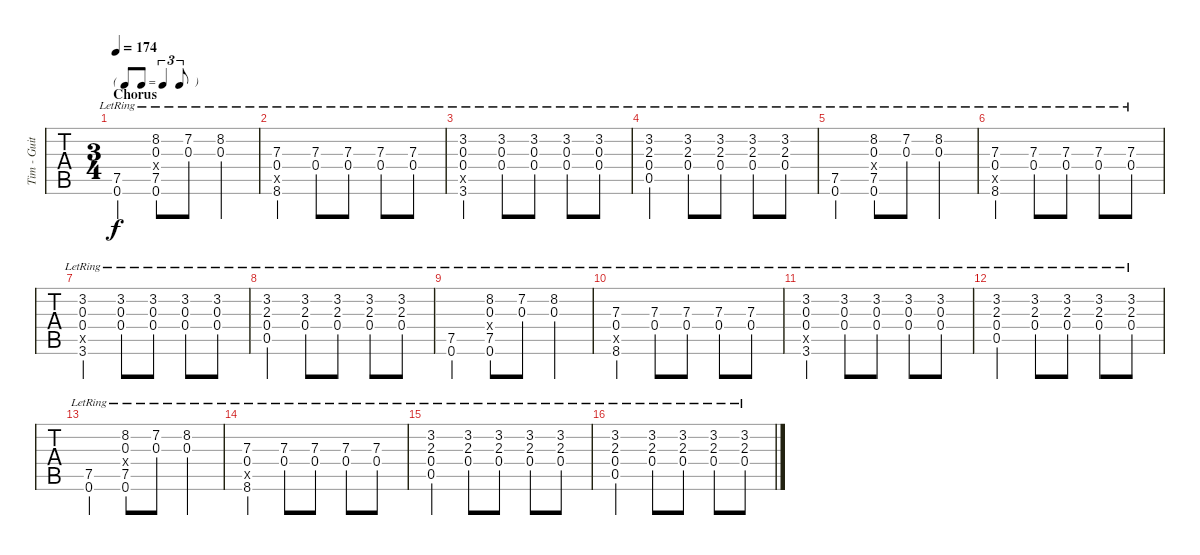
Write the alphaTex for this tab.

\track ("Tim - Guitar One" "Tim - Guit") {instrument acousticguitarsteel}
\staff {tabs}
\tuning (Eb4 Bb3 Gb3 Db3 Ab2 Eb2) {hide}
\ts (3 4)
\tf triplet8th
\section ("" "Chorus")
\tempo 174
\clef g2
\ks ebminor
(7.5{lr} 0.6{lr}).4{dy f} (8.2{lr} 0.3{lr} 0.4{x} 7.5{lr} 0.6{lr}).8 (7.2{lr} 0.3{lr}).8 (8.2{lr} 0.3{lr}).4 |
(7.3{lr} 0.4{lr} 0.5{x} 8.6{lr}).4 (7.3{lr} 0.4{lr}).8 (7.3{lr} 0.4{lr}).8 (7.3{lr} 0.4{lr}).8 (7.3{lr} 0.4{lr}).8 |
(3.2{lr} 0.3{lr} 0.4{lr} 0.5{x} 3.6{lr}).4 (3.2{lr} 0.3{lr} 0.4{lr}).8 (3.2{lr} 0.3{lr} 0.4{lr}).8 (3.2{lr} 0.3{lr} 0.4{lr}).8 (3.2{lr} 0.3{lr} 0.4{lr}).8 |
(3.2{lr} 2.3{lr} 0.4{lr} 0.5{lr}).4 (3.2{lr} 2.3{lr} 0.4{lr}).8 (3.2{lr} 2.3{lr} 0.4{lr}).8 (3.2{lr} 2.3{lr} 0.4{lr}).8 (3.2{lr} 2.3{lr} 0.4{lr}).8 |
(7.5{lr} 0.6{lr}).4 (8.2{lr} 0.3{lr} 0.4{x} 7.5{lr} 0.6{lr}).8 (7.2{lr} 0.3{lr}).8 (8.2{lr} 0.3{lr}).4 |
(7.3{lr} 0.4{lr} 0.5{x} 8.6{lr}).4 (7.3{lr} 0.4{lr}).8 (7.3{lr} 0.4{lr}).8 (7.3{lr} 0.4{lr}).8 (7.3{lr} 0.4{lr}).8 |
(3.2{lr} 0.3{lr} 0.4{lr} 0.5{x} 3.6{lr}).4 (3.2{lr} 0.3{lr} 0.4{lr}).8 (3.2{lr} 0.3{lr} 0.4{lr}).8 (3.2{lr} 0.3{lr} 0.4{lr}).8 (3.2{lr} 0.3{lr} 0.4{lr}).8 |
(3.2{lr} 2.3{lr} 0.4{lr} 0.5{lr}).4 (3.2{lr} 2.3{lr} 0.4{lr}).8 (3.2{lr} 2.3{lr} 0.4{lr}).8 (3.2{lr} 2.3{lr} 0.4{lr}).8 (3.2{lr} 2.3{lr} 0.4{lr}).8 |
(7.5{lr} 0.6{lr}).4 (8.2{lr} 0.3{lr} 0.4{x} 7.5{lr} 0.6{lr}).8 (7.2{lr} 0.3{lr}).8 (8.2{lr} 0.3{lr}).4 |
(7.3{lr} 0.4{lr} 0.5{x} 8.6{lr}).4 (7.3{lr} 0.4{lr}).8 (7.3{lr} 0.4{lr}).8 (7.3{lr} 0.4{lr}).8 (7.3{lr} 0.4{lr}).8 |
(3.2{lr} 0.3{lr} 0.4{lr} 0.5{x} 3.6{lr}).4 (3.2{lr} 0.3{lr} 0.4{lr}).8 (3.2{lr} 0.3{lr} 0.4{lr}).8 (3.2{lr} 0.3{lr} 0.4{lr}).8 (3.2{lr} 0.3{lr} 0.4{lr}).8 |
(3.2{lr} 2.3{lr} 0.4{lr} 0.5{lr}).4 (3.2{lr} 2.3{lr} 0.4{lr}).8 (3.2{lr} 2.3{lr} 0.4{lr}).8 (3.2{lr} 2.3{lr} 0.4{lr}).8 (3.2{lr} 2.3{lr} 0.4{lr}).8 |
(7.5{lr} 0.6{lr}).4 (8.2{lr} 0.3{lr} 0.4{x} 7.5{lr} 0.6{lr}).8 (7.2{lr} 0.3{lr}).8 (8.2{lr} 0.3{lr}).4 |
(7.3{lr} 0.4{lr} 0.5{x} 8.6{lr}).4 (7.3{lr} 0.4{lr}).8 (7.3{lr} 0.4{lr}).8 (7.3{lr} 0.4{lr}).8 (7.3{lr} 0.4{lr}).8 |
(3.2{lr} 2.3{lr} 0.4{lr} 0.5{lr}).4 (3.2{lr} 2.3{lr} 0.4{lr}).8 (3.2{lr} 2.3{lr} 0.4{lr}).8 (3.2{lr} 2.3{lr} 0.4{lr}).8 (3.2{lr} 2.3{lr} 0.4{lr}).8 |
(3.2{lr} 2.3{lr} 0.4{lr} 0.5{lr}).4 (3.2{lr} 2.3{lr} 0.4{lr}).8 (3.2{lr} 2.3{lr} 0.4{lr}).8 (3.2{lr} 2.3{lr} 0.4{lr}).8 (3.2{lr} 2.3{lr} 0.4{lr}).8
